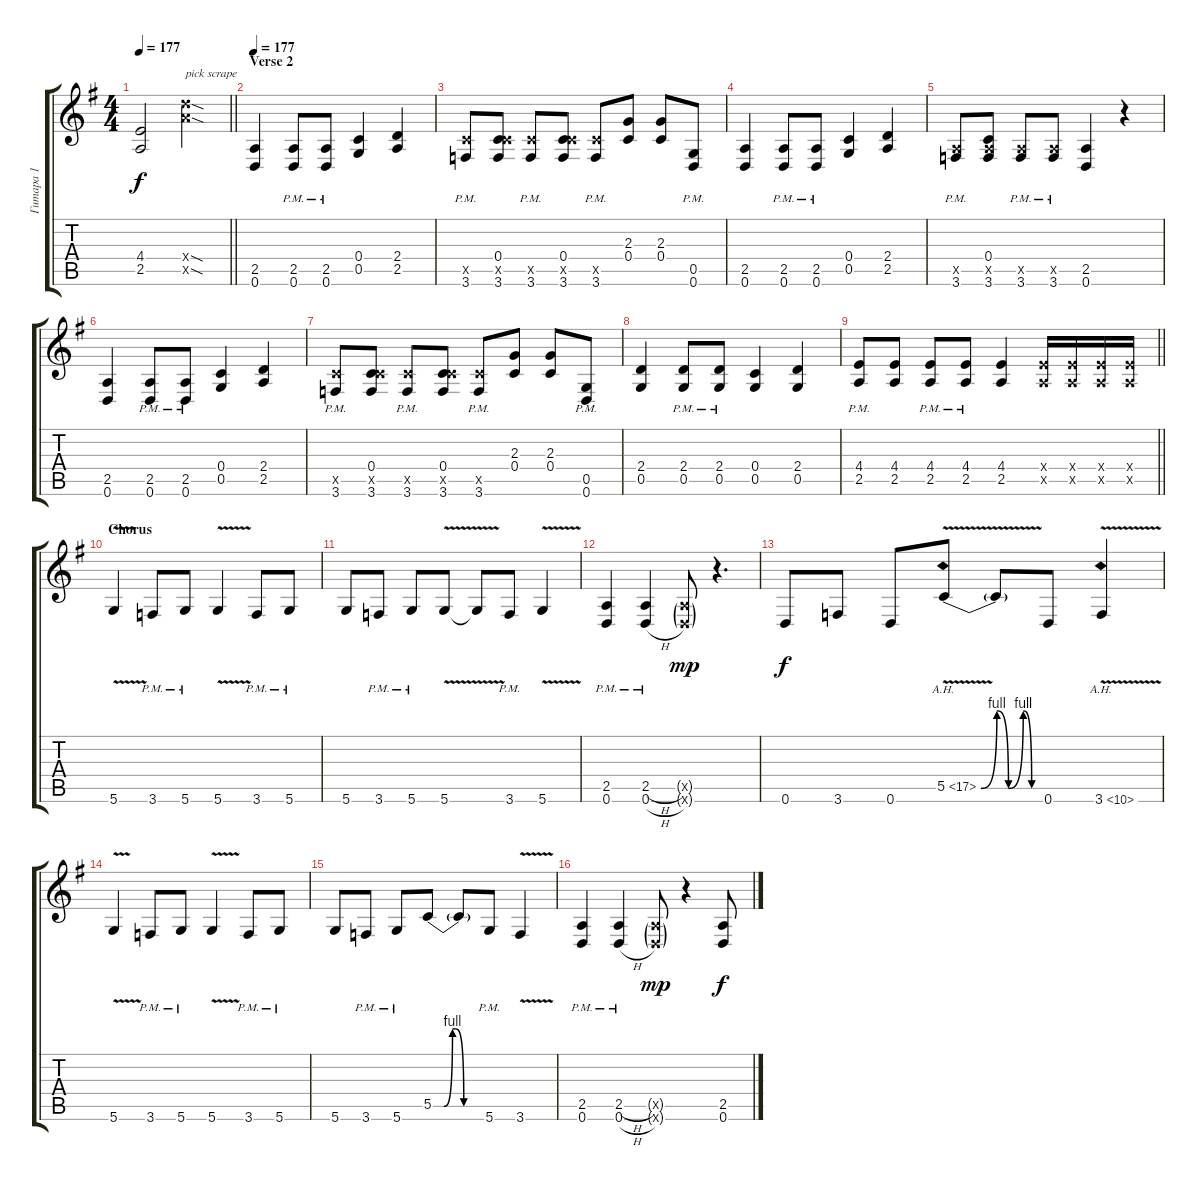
\track ("Гитара 1" "Гитара 1") {instrument distortionguitar}
\staff {score tabs}
\tuning (D4 A3 F3 C3 G2 D2) {hide}
\ts (4 4)
\tempo 177
\clef g2
\barLineRight lightlight
\ks eminor
(4.4 2.5).2{dy f} (14.4{sod x} 14.5{sod x}).2{txt "pick scrape"} |
\section ("" "Verse 2")
\tempo 177
(2.5 0.6).4 (2.5{pm} 0.6{pm}).8 (2.5{pm} 0.6{pm}).8 (0.4 0.5).4 (2.4 2.5).4 |
(5.5{pm x} 3.6{pm}).8 (0.4 5.5{x} 3.6).8 (5.5{pm x} 3.6{pm}).8 (0.4 5.5{x} 3.6).8 (5.5{pm x} 3.6{pm}).8 (2.3 0.4).8 (2.3 0.4).8 (0.5{pm} 0.6{pm}).8 |
(2.5 0.6).4 (2.5{pm} 0.6{pm}).8 (2.5{pm} 0.6{pm}).8 (0.4 0.5).4 (2.4 2.5).4 |
(2.5{pm x} 3.6{pm}).8 (0.4 2.5{x} 3.6).8 (2.5{pm x} 3.6{pm}).8 (2.5{pm x} 3.6{pm}).8 (2.5 0.6).4 r.4 |
(2.5 0.6).4 (2.5{pm} 0.6{pm}).8 (2.5{pm} 0.6{pm}).8 (0.4 0.5).4 (2.4 2.5).4 |
(5.5{pm x} 3.6{pm}).8 (0.4 5.5{x} 3.6).8 (5.5{pm x} 3.6{pm}).8 (0.4 5.5{x} 3.6).8 (5.5{pm x} 3.6{pm}).8 (2.3 0.4).8 (2.3 0.4).8 (0.5{pm} 0.6{pm}).8 |
(2.4 0.5).4 (2.4{pm} 0.5{pm}).8 (2.4{pm} 0.5{pm}).8 (0.4 0.5).4 (2.4 0.5).4 |
\barLineRight lightlight
(4.4{pm} 2.5{pm}).8 (4.4 2.5).8 (4.4{pm} 2.5{pm}).8 (4.4{pm} 2.5{pm}).8 (4.4 2.5).4 (4.4{x} 2.5{x}).16 (4.4{x} 2.5{x}).16 (4.4{x} 2.5{x}).16 (4.4{x} 2.5{x}).16 |
\section ("" "Chorus")
5.6{v}.4 3.6{pm}.8 5.6{pm}.8 5.6{v}.4 3.6{pm}.8 5.6{pm}.8 |
5.6.8 3.6{pm}.8 5.6{pm}.8 5.6{v}.8 5.6{t}.8 3.6{pm}.8 5.6{v}.4 |
(2.5{pm} 0.6{pm}).4 (2.5{h pm} 0.6{h pm}).4 (2.5{g x} 0.6{g x}).8{dy mp} r.4{d} |
0.6.8{dy f} 3.6.8 0.6.8 5.5{be (custom 0 0 15 4 26 0 40 4 48 0 60 0) ah 12 v}.8 5.5{t}.8 0.6.8 3.6{ah 7 v}.4 |
5.6{v}.4 3.6{pm}.8 5.6{pm}.8 5.6{v}.4 3.6{pm}.8 5.6{pm}.8 |
5.6.8 3.6{pm}.8 5.6{pm}.8 5.5{be (custom 0 0 12 0 22 4 25 4 35 0 60 0)}.8 5.5{t}.8 5.6{pm}.8 3.6{v}.4 |
(2.5{pm} 0.6{pm}).4 (2.5{h pm} 0.6{h pm}).4 (2.5{g x} 0.6{g x}).8{dy mp} r.4 (2.5 0.6).8{dy f}
